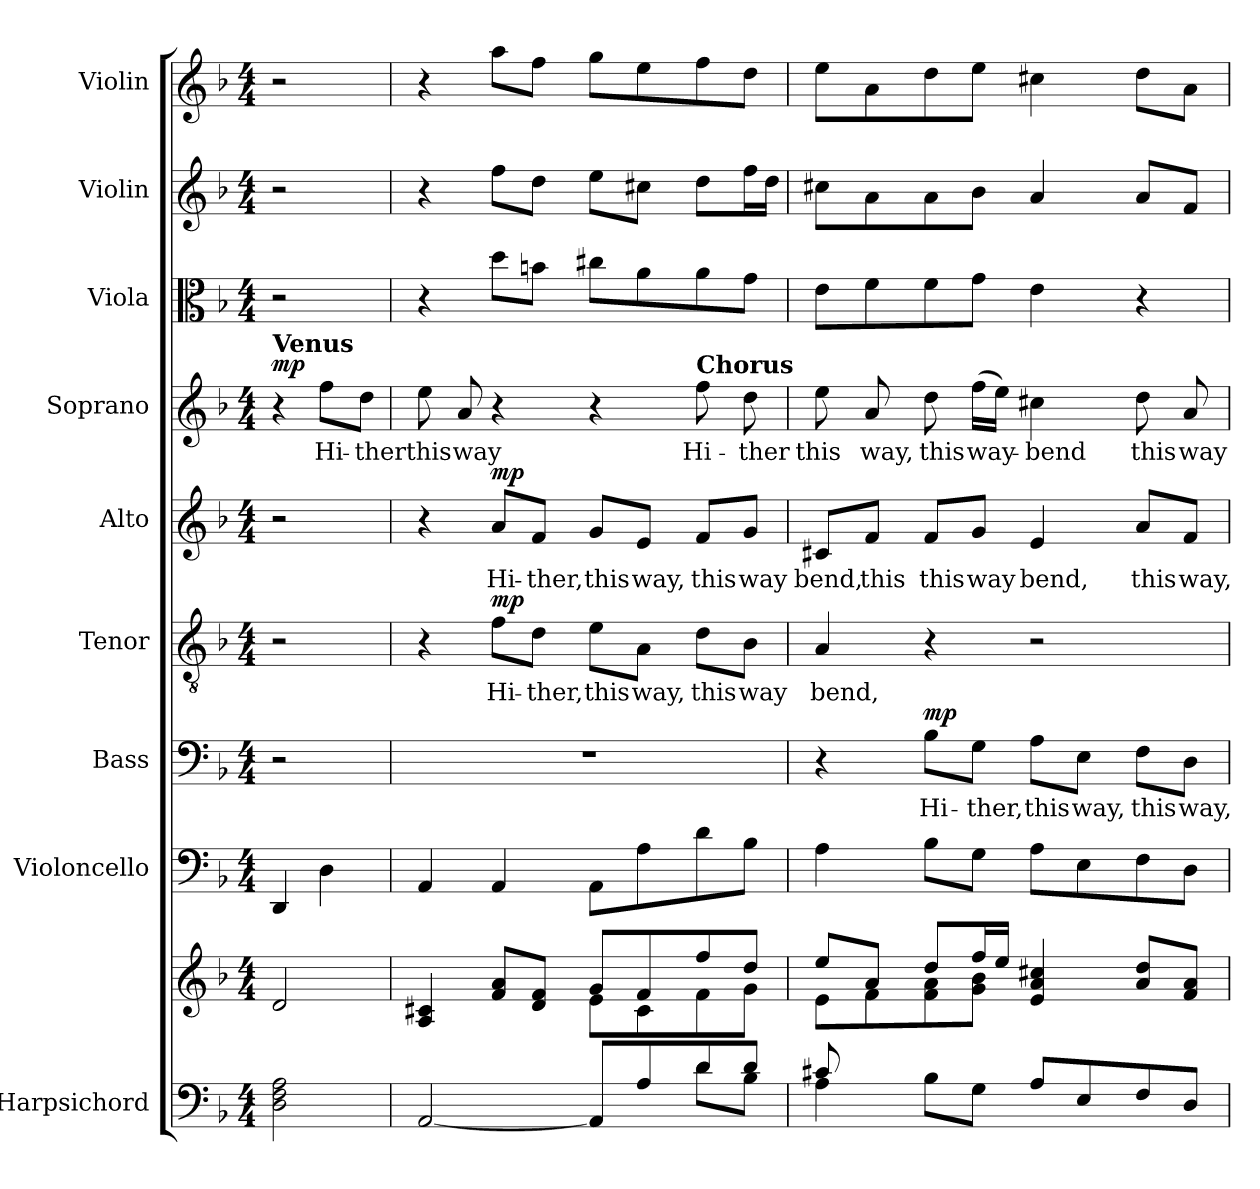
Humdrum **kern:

**kern	**kern	**kern	**kern	**text	**dynam	**kern	**text	**dynam	**kern	**text	**dynam	**kern	**text	**dynam	**kern	**kern	**kern
*part9	*part9	*part8	*part7	*part7	*part7	*part6	*part6	*part6	*part5	*part5	*part5	*part4	*part4	*part4	*part3	*part2	*part1
*staff10	*staff9	*staff8	*staff7	*staff7	*staff7	*staff6	*staff6	*staff6	*staff5	*staff5	*staff5	*staff4	*staff4	*staff4	*staff3	*staff2	*staff1
*I"Harpsichord	*	*I"Violoncello	*I"Bass	*	*	*I"Tenor	*	*	*I"Alto	*	*	*I"Soprano	*	*	*I"Viola	*I"Violin	*I"Violin
*I'Hch.	*	*I'Vc.	*I'B.	*	*	*I'T.	*	*	*I'A.	*	*	*I'S.	*	*	*I'Vla.	*I'Vln.	*I'Vln.
*clefF4	*clefG2	*clefF4	*clefF4	*	*	*clefGv2	*	*	*clefG2	*	*	*clefG2	*	*	*clefC3	*clefG2	*clefG2
*k[b-]	*k[b-]	*k[b-]	*k[b-]	*	*	*k[b-]	*	*	*k[b-]	*	*	*k[b-]	*	*	*k[b-]	*k[b-]	*k[b-]
*M4/4	*M4/4	*M4/4	*M4/4	*	*	*M4/4	*	*	*M4/4	*	*	*M4/4	*	*	*M4/4	*M4/4	*M4/4
*MM95	*MM95	*MM95	*MM95	*	*	*MM95	*	*	*MM95	*	*	*MM95	*	*	*MM95	*MM95	*MM95
=	=	=	=	=	=	=	=	=	=	=	=	=	=	=	=	=	=
!	!	!	!	!	!	!	!	!	!	!	!	!LO:TX:a:B:t=Venus	!	!	!	!	!
!	!	!	!	!	!	!	!	!	!	!	!	!	!	!LO:DY:a	!	!	!
2D\ 2F\ 2A\	2d/	4DD/	2r	.	.	2r	.	.	2r	.	.	4r	.	mp	2r	2r	2r
!	!	!	!	!	!	!	!	!	!	!	!	!	!LO:LY:b	!	!	!	!
.	.	4D\	.	.	.	.	.	.	.	.	.	8ff\L	Hi-	.	.	.	.
!	!	!	!	!	!	!	!	!	!	!	!	!	!LO:LY:b	!	!	!	!
.	.	.	.	.	.	.	.	.	.	.	.	8dd\J	-ther	.	.	.	.
=1	=1	=1	=1	=1	=1	=1	=1	=1	=1	=1	=1	=1	=1	=1	=1	=1	=1
*^	*^	*	*	*	*	*	*	*	*	*	*	*	*	*	*	*	*
!	!	!	!	!	!	!	!	!	!	!	!	!	!	!	!LO:LY:b	!	!	!	!
[2AA/	2.ryy	4A/ 4c#X/	2ryy	4AA/	1r	.	.	4r	.	.	4r	.	.	8ee\	this	.	4r	4r	4r
!	!	!	!	!	!	!	!	!	!	!	!	!	!	!	!LO:LY:b	!	!	!	!
.	.	.	.	.	.	.	.	.	.	.	.	.	.	8a/	way	.	.	.	.
!	!	!	!	!	!	!	!	!	!LO:LY:b	!LO:DY:a	!	!LO:LY:b	!LO:DY:a	!	!	!	!	!	!
.	.	8f/ 8a/L	.	4AA/	.	.	.	8f\L	Hi-	mp	8a/L	Hi-	mp	4r	.	.	8dd\L	8ff\L	8aa\L
!	!	!	!	!	!	!	!	!	!LO:LY:b	!	!	!LO:LY:b	!	!	!	!	!	!	!
.	.	8d/ 8f/J	.	.	.	.	.	8d\J	-ther,	.	8f/J	-ther,	.	.	.	.	8bn\J	8dd\J	8ff\J
!	!	!	!	!	!	!	!	!	!LO:LY:b	!	!	!LO:LY:b	!	!	!	!	!	!	!
8AA/L]	.	8g/L	8e\L	8AA\L	.	.	.	8e\L	this	.	8g/L	this	.	4r	.	.	8cc#X\L	8ee\L	8gg\L
!	!	!	!	!	!	!	!	!	!LO:LY:b	!	!	!LO:LY:b	!	!	!	!	!	!	!
8A/	.	8f/	8c#\	8A\	.	.	.	8A\J	way,	.	8e/J	way,	.	.	.	.	8a\	8cc#X\J	8ee\
!	!	!	!	!	!	!	!	!	!	!	!	!	!	!LO:TX:a:B:t=Chorus	!	!	!	!	!
!	!	!	!	!	!	!	!	!	!LO:LY:b	!	!	!LO:LY:b	!	!	!LO:LY:b	!	!	!	!
8d/	8d\L	8ff/	8f\	8d\	.	.	.	8d\L	this	.	8f/L	this	.	8ff\	Hi-	.	8a\	8dd\L	8ff\
!	!	!	!	!	!	!	!	!	!LO:LY:b	!	!	!LO:LY:b	!	!	!LO:LY:b	!	!	!	!
8d/J	8B-\J	8dd/J	8g\J	8B-\J	.	.	.	8B-\J	way	.	8g/J	way	.	8dd\	-ther	.	8g\J	16ff\L	8dd\J
.	.	.	.	.	.	.	.	.	.	.	.	.	.	.	.	.	.	16dd\JJ	.
!!LO:PB:g=z
=2	=2	=2	=2	=2	=2	=2	=2	=2	=2	=2	=2	=2	=2	=2	=2	=2	=2	=2	=2
!	!	!	!	!	!	!	!	!	!LO:LY:b	!	!	!LO:LY:b	!	!	!LO:LY:b	!	!	!	!
8c#X/	4A\	8ee/L	8e\L	4A\	4r	.	.	4A/	bend,	.	8c#X/L	bend,	.	8ee\	this	.	8e\L	8cc#X\L	8ee\L
!	!	!	!	!	!	!	!	!	!	!	!	!LO:LY:b	!	!	!LO:LY:b	!	!	!	!
8ryy	.	8a/J	8f\	.	.	.	.	.	.	.	8f/J	this	.	8a/	way,	.	8f\	8a\	8a\
!	!	!	!	!	!	!LO:LY:b	!LO:DY:a	!	!	!	!	!LO:LY:b	!	!	!LO:LY:b	!	!	!	!
8B-\L	2.ryy	8dd/L	8f\ 8a\	8B-\L	8B-\L	Hi-	mp	4r	.	.	8f/L	this	.	8dd\	this	.	8f\	8a\	8dd\
!	!	!	!	!	!	!LO:LY:b	!	!	!	!	!	!LO:LY:b	!	!	!LO:LY:b	!	!	!	!
8G\J	.	16ff/L	8g\ 8b-\J	8G\J	8G\J	-ther,	.	.	.	.	8g/J	way	.	(16ff\LL	way-	.	8g\J	8b-\J	8ee\J
.	.	16ee/JJ	.	.	.	.	.	.	.	.	.	.	.	16ee\JJ)	.	.	.	.	.
!	!	!	!	!	!	!LO:LY:b	!	!	!	!	!	!LO:LY:b	!	!	!LO:LY:b	!	!	!	!
8A/L	.	4e/ 4a/ 4cc#X/	2ryy	8A\L	8A\L	this	.	2r	.	.	4e/	bend,	.	4cc#X\	-bend	.	4e\	4a/	4cc#X\
!	!	!	!	!	!	!LO:LY:b	!	!	!	!	!	!	!	!	!	!	!	!	!
8E/	.	.	.	8E\	8E\J	way,	.	.	.	.	.	.	.	.	.	.	.	.	.
!	!	!	!	!	!	!LO:LY:b	!	!	!	!	!	!LO:LY:b	!	!	!LO:LY:b	!	!	!	!
8F/	.	8a/ 8dd/L	.	8F\	8F\L	this	.	.	.	.	8a/L	this	.	8dd\	this	.	4r	8a/L	8dd\L
!	!	!	!	!	!	!LO:LY:b	!	!	!	!	!	!LO:LY:b	!	!	!LO:LY:b	!	!	!	!
8D/J	.	8f/ 8a/J	.	8D\J	8D\J	way,	.	.	.	.	8f/J	way,	.	8a/	way	.	.	8f/J	8a\J
*v	*v	*	*	*	*	*	*	*	*	*	*	*	*	*	*	*	*	*	*
*	*v	*v	*	*	*	*	*	*	*	*	*	*	*	*	*	*	*	*
=	=	=	=	=	=	=	=	=	=	=	=	=	=	=	=	=	=
*-	*-	*-	*-	*-	*-	*-	*-	*-	*-	*-	*-	*-	*-	*-	*-	*-	*-
